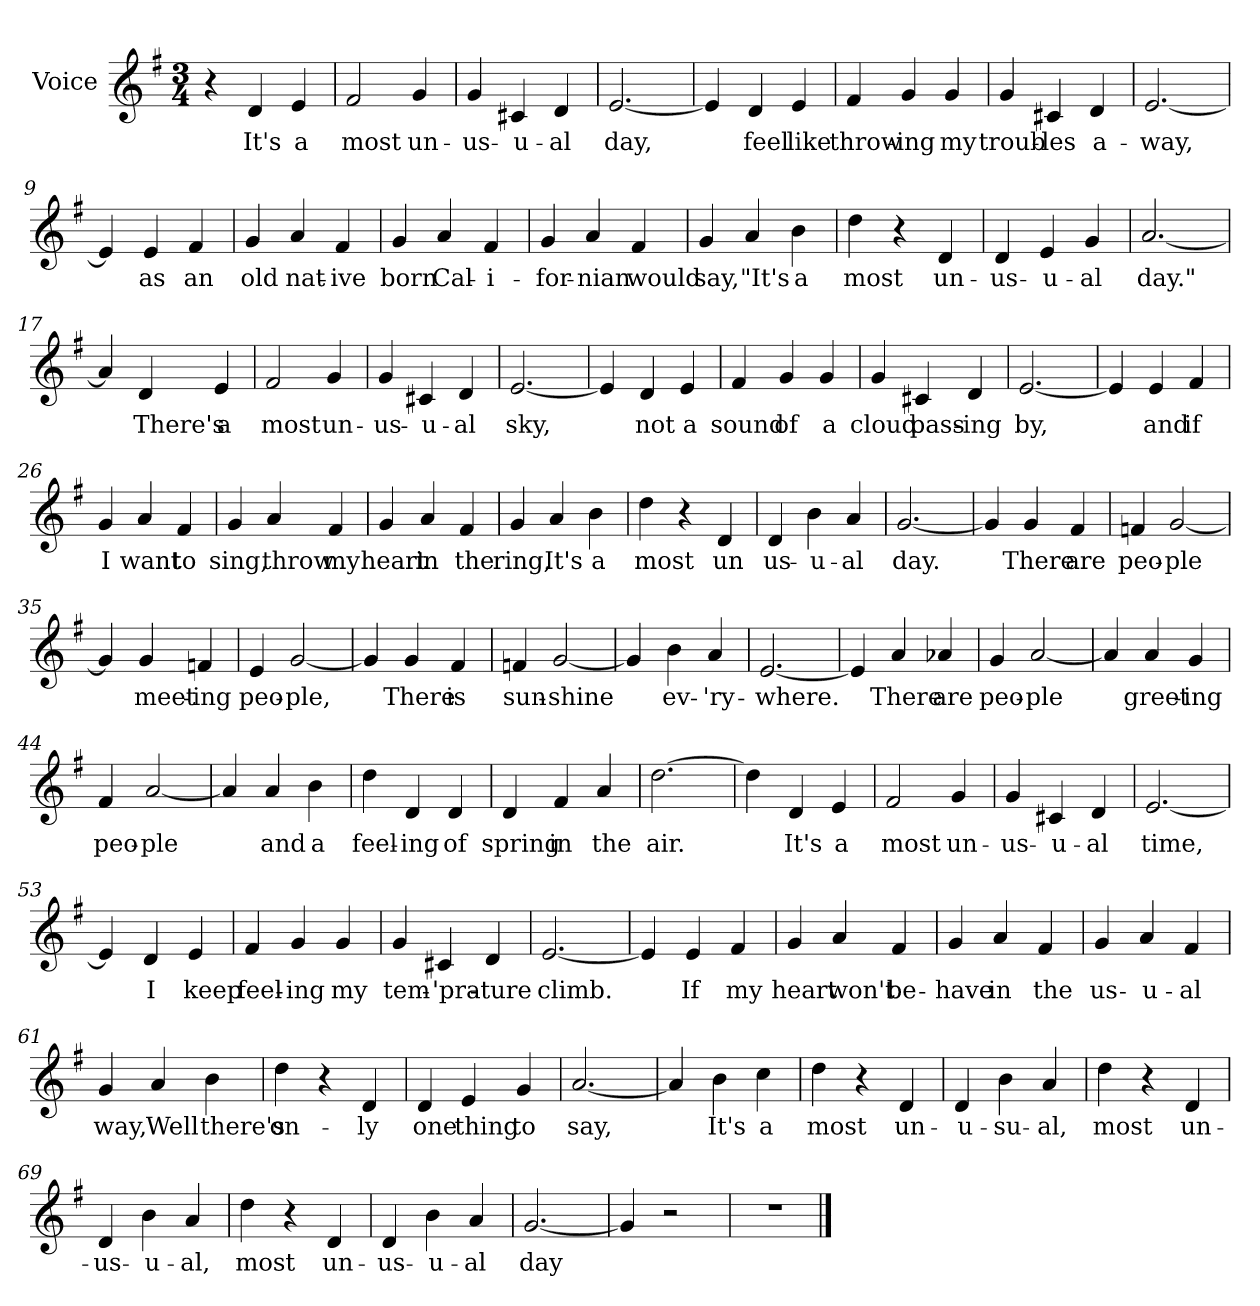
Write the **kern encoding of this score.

**kern	**text
*part1	*part1
*staff1	*staff1
*I"Voice	*
*clefG2	*
*k[f#]	*
*G:	*
*M3/4	*
=1	=1
4r	.
4d/	It's
4e/	a
=2	=2
2f#/	most
4g/	un-
=3	=3
4g/	-us-
4c#X/	u-
4d/	-al
=4	=4
[2.e/	day,
=5	=5
4e/]	.
4d/	feel
4e/	like
=6	=6
4f#/	throw-
4g/	-ing
4g/	my
!!LO:LB:g=z
=7	=7
4g/	troub-
4c#X/	-les
4d/	a-
=8	=8
[2.e/	-way,
=9	=9
4e/]	.
4e/	as
4f#/	an
=10	=10
4g/	old
4a/	nat-
4f#/	-ive
=11	=11
4g/	born
4a/	Cal-
4f#/	-i-
=12	=12
4g/	-for-
4a/	-nian
4f#/	would
!!LO:LB:g=z
=13	=13
4g/	say,
4a/	"It's
4b\	a
=14	=14
4dd\	most
4r	.
4d/	un-
=15	=15
4d/	-us-
4e/	-u-
4g/	-al
=16	=16
[2.a/	day."
=17	=17
4a/]	.
4d/	There's
4e/	a
=18	=18
2f#/	most
4g/	un-
!!LO:LB:g=z
=19	=19
4g/	-us-
4c#X/	-u-
4d/	-al
=20	=20
[2.e/	sky,
=21	=21
4e/]	.
4d/	not
4e/	a
=22	=22
4f#/	sound
4g/	of
4g/	a
=23	=23
4g/	cloud
4c#X/	pass-
4d/	-ing
=24	=24
[2.e/	by,
!!LO:LB:g=z
=25	=25
4e/]	.
4e/	and
4f#/	if
=26	=26
4g/	I
4a/	want
4f#/	to
=27	=27
4g/	sing,
4a/	throw
4f#/	my
=28	=28
4g/	heart
4a/	in
4f#/	the
=29	=29
4g/	ring,
4a/	It's
4b\	a
=30	=30
4dd\	most
4r	.
4d/	un
!!LO:LB:g=z
=31	=31
4d/	us-
4b\	-u-
4a/	-al
=32	=32
[2.g/	day.
=33	=33
4g/]	.
4g/	There
4f#/	are
=34	=34
4fn/	peo-
[2g/	-ple
=35	=35
4g/]	.
4g/	meet-
4fn/	-ing
=36	=36
4e/	peo-
[2g/	-ple,
!!LO:LB:g=z
=37	=37
4g/]	.
4g/	There
4f#/	is
=38	=38
4fn/	sun-
[2g/	-shine
=39	=39
4g/]	.
4b\	ev-
4a/	-'ry-
=40	=40
[2.e/	-where.
=41	=41
4e/]	.
4a/	There
4a-X/	are
=42	=42
4g/	peo-
[2a/	-ple
!!LO:LB:g=z
=43	=43
4a/]	.
4a/	greet-
4g/	-ing
=44	=44
4f#/	peo-
[2a/	-ple
=45	=45
4a/]	.
4a/	and
4b\	a
=46	=46
4dd\	feel-
4d/	-ing
4d/	of
=47	=47
4d/	spring
4f#/	in
4a/	the
=48	=48
[2.dd\	air.
!!LO:PB:g=z
=49	=49
4dd\]	.
4d/	It's
4e/	a
=50	=50
2f#/	most
4g/	un-
=51	=51
4g/	-us-
4c#X/	-u-
4d/	-al
=52	=52
[2.e/	time,
=53	=53
4e/]	.
4d/	I
4e/	keep
=54	=54
4f#/	feel-
4g/	-ing
4g/	my
!!LO:LB:g=z
=55	=55
4g/	tem-
4c#X/	-'pra-
4d/	-ture
=56	=56
[2.e/	climb.
=57	=57
4e/]	.
4e/	If
4f#/	my
=58	=58
4g/	heart
4a/	won't
4f#/	be-
=59	=59
4g/	-have
4a/	in
4f#/	the
=60	=60
4g/	us-
4a/	-u-
4f#/	-al
!!LO:LB:g=z
=61	=61
4g/	way,
4a/	Well
4b\	there's
=62	=62
4dd\	on-
4r	.
4d/	ly
=63	=63
4d/	one
4e/	thing
4g/	to
=64	=64
[2.a/	say,
=65	=65
4a/]	.
4b\	It's
4cc\	a
=66	=66
4dd\	most
4r	.
4d/	un-
=67	=67
4d/	-u-
4b\	su-
4a/	-al,
!!LO:LB:g=z
=68	=68
4dd\	most
4r	.
4d/	un-
=69	=69
4d/	us-
4b\	-u-
4a/	al,
=70	=70
4dd\	most
4r	.
4d/	un-
=71	=71
4d/	-us-
4b\	-u-
4a/	-al
=72	=72
[2.g/	day
=73	=73
4g/]	.
2r	.
=74	=74
2.r	.
==	==
*-	*-
